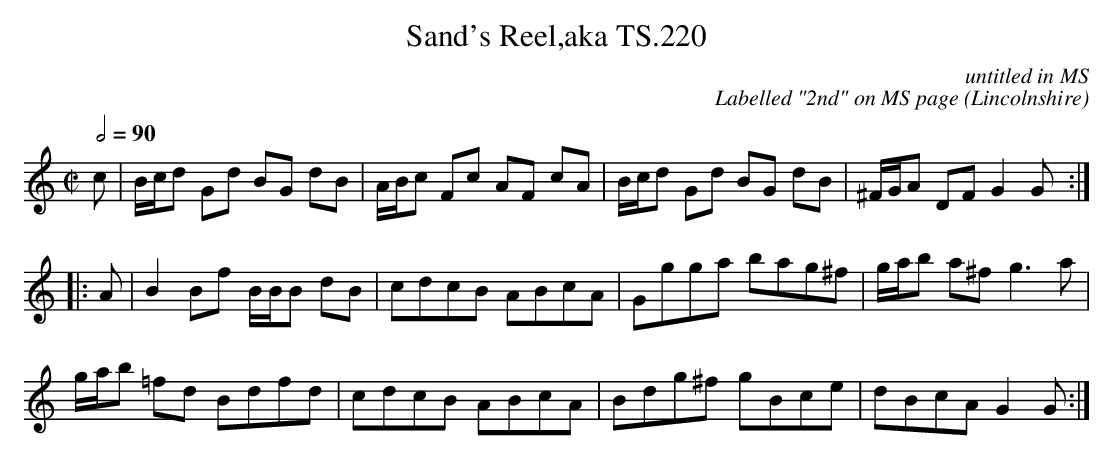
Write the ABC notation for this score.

X:1
T:Sand's Reel,aka TS.220
C:untitled in MS
C:Labelled "2nd" on MS page
L:1/8
M:C|
O:Lincolnshire
Q:1/2=90
K:C
c|B/c/d Gd BG dB|A/B/c Fc AF cA|B/c/d Gd BG dB|^F/G/A DFG2G:|!
|:A|B2Bf B/B/B dB|cdcB ABcA|Ggga bag^f|g/a/b a^f g3a|!
g/a/b =fd Bdfd|cdcB ABcA|Bdg^f gBce|dBcAG2G:|]
